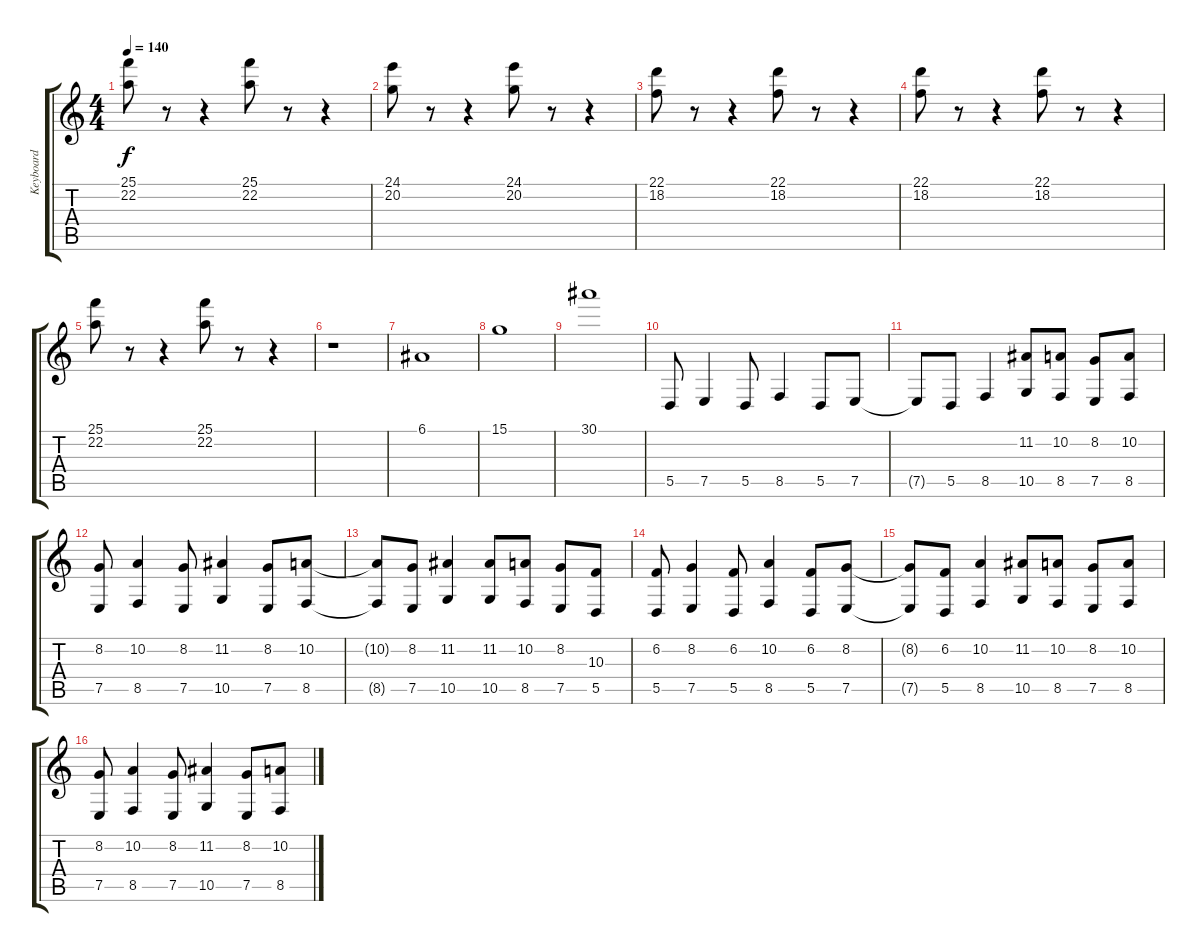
\track ("Keyboard" "Keyboard") {instrument stringensemble1}
\staff {score tabs}
\tuning (E4 B3 G3 D3 A2 D2) {hide}
\ts (4 4)
\tempo 140
\clef g2
\ks c
(25.1 22.2).8{dy f} r.8 r.4 (25.1 22.2).8 r.8 r.4 |
(24.1 20.2).8 r.8 r.4 (24.1 20.2).8 r.8 r.4 |
(22.1 18.2).8 r.8 r.4 (22.1 18.2).8 r.8 r.4 |
(22.1 18.2).8 r.8 r.4 (22.1 18.2).8 r.8 r.4 |
(25.1 22.2).8 r.8 r.4 (25.1 22.2).8 r.8 r.4 |
r.1 |
6.1.1 |
15.1.1 |
30.1.1 |
5.5.8{instrument acousticgrandpiano} 7.5.4 5.5.8 8.5.4 5.5.8 7.5.8 |
7.5{t}.8 5.5.8 8.5.4 (11.2 10.5).8 (10.2 8.5).8 (8.2 7.5).8 (10.2 8.5).8 |
(8.2 7.5).8 (10.2 8.5).4 (8.2 7.5).8 (11.2 10.5).4 (8.2 7.5).8 (10.2 8.5).8 |
(10.2{t} 8.5{t}).8 (8.2 7.5).8 (11.2 10.5).4 (11.2 10.5).8 (10.2 8.5).8 (8.2 7.5).8 (10.3 5.5).8 |
(6.2 5.5).8 (8.2 7.5).4 (6.2 5.5).8 (10.2 8.5).4 (6.2 5.5).8 (8.2 7.5).8 |
(8.2{t} 7.5{t}).8 (6.2 5.5).8 (10.2 8.5).4 (11.2 10.5).8 (10.2 8.5).8 (8.2 7.5).8 (10.2 8.5).8 |
(8.2 7.5).8 (10.2 8.5).4 (8.2 7.5).8 (11.2 10.5).4 (8.2 7.5).8 (10.2 8.5).8
